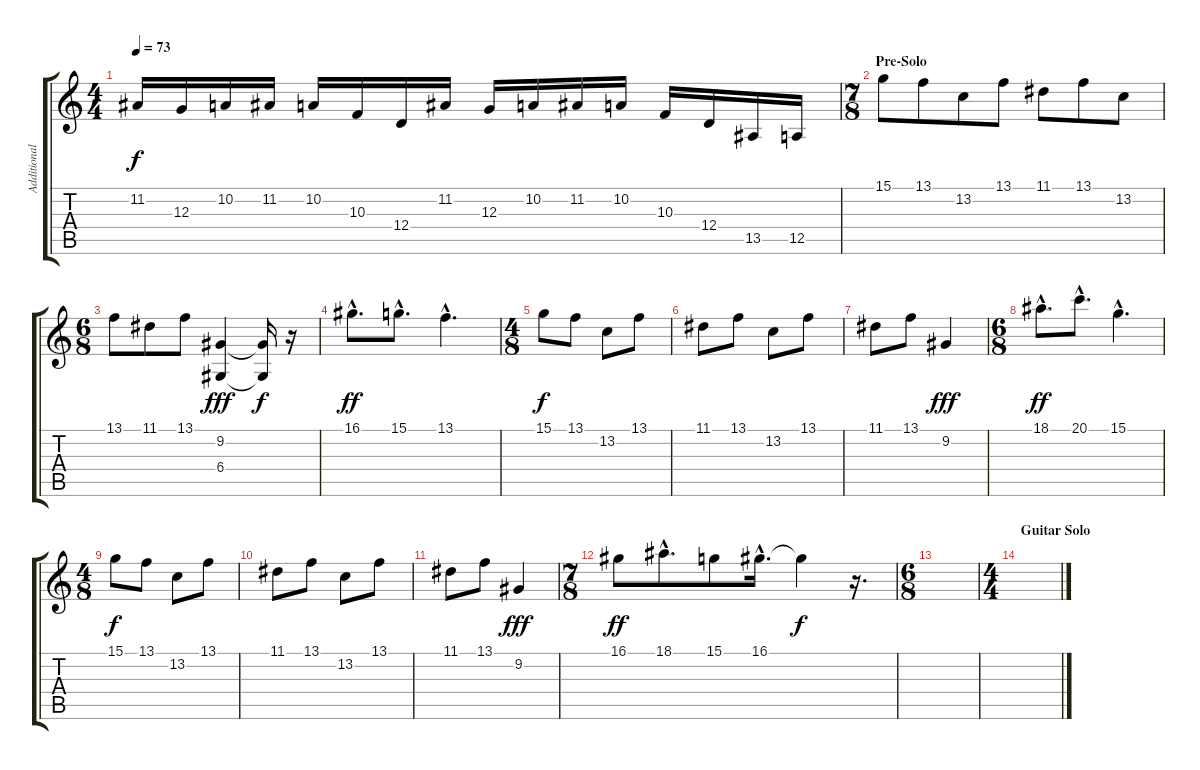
\track ("Additional musicians" "Additional") {instrument violin}
\staff {score tabs}
\tuning (E4 B3 G3 D3 A2 E2) {hide}
\ts (4 4)
\tempo 73
\clef g2
\ks c
11.2.16{dy f} 12.3.16 10.2.16 11.2.16 10.2.16 10.3.16 12.4.16 11.2.16 12.3.16 10.2.16 11.2.16 10.2.16 10.3.16 12.4.16 13.5.16 12.5.16 |
\ts (7 8)
\section ("" "Pre-Solo")
15.1.8 13.1.8 13.2.8 13.1.8 11.1.8 13.1.8 13.2.8 |
\ts (6 8)
13.1.8 11.1.8 13.1.8 (9.2 6.4).4{dy fff} (9.2{t} 6.4{t}).16{dy f} r.16 |
16.1{hac}.8{d dy ff} 15.1{hac}.8{d} 13.1{hac}.4{d} |
\ts (4 8)
15.1.8{dy f} 13.1.8 13.2.8 13.1.8 |
11.1.8 13.1.8 13.2.8 13.1.8 |
11.1.8 13.1.8 9.2.4{dy fff} |
\ts (6 8)
18.1{hac}.8{d dy ff} 20.1{hac}.8{d} 15.1{hac}.4{d} |
\ts (4 8)
15.1.8{dy f} 13.1.8 13.2.8 13.1.8 |
11.1.8 13.1.8 13.2.8 13.1.8 |
11.1.8 13.1.8 9.2.4{dy fff} |
\ts (7 8)
16.1.8{dy ff} 18.1{hac}.8{d} 15.1.8 16.1{hac}.16{d} 16.1{t}.4{dy f} r.16{d} |
\ts (6 8)
|
\ts (4 4)
\section ("" "Guitar Solo")
